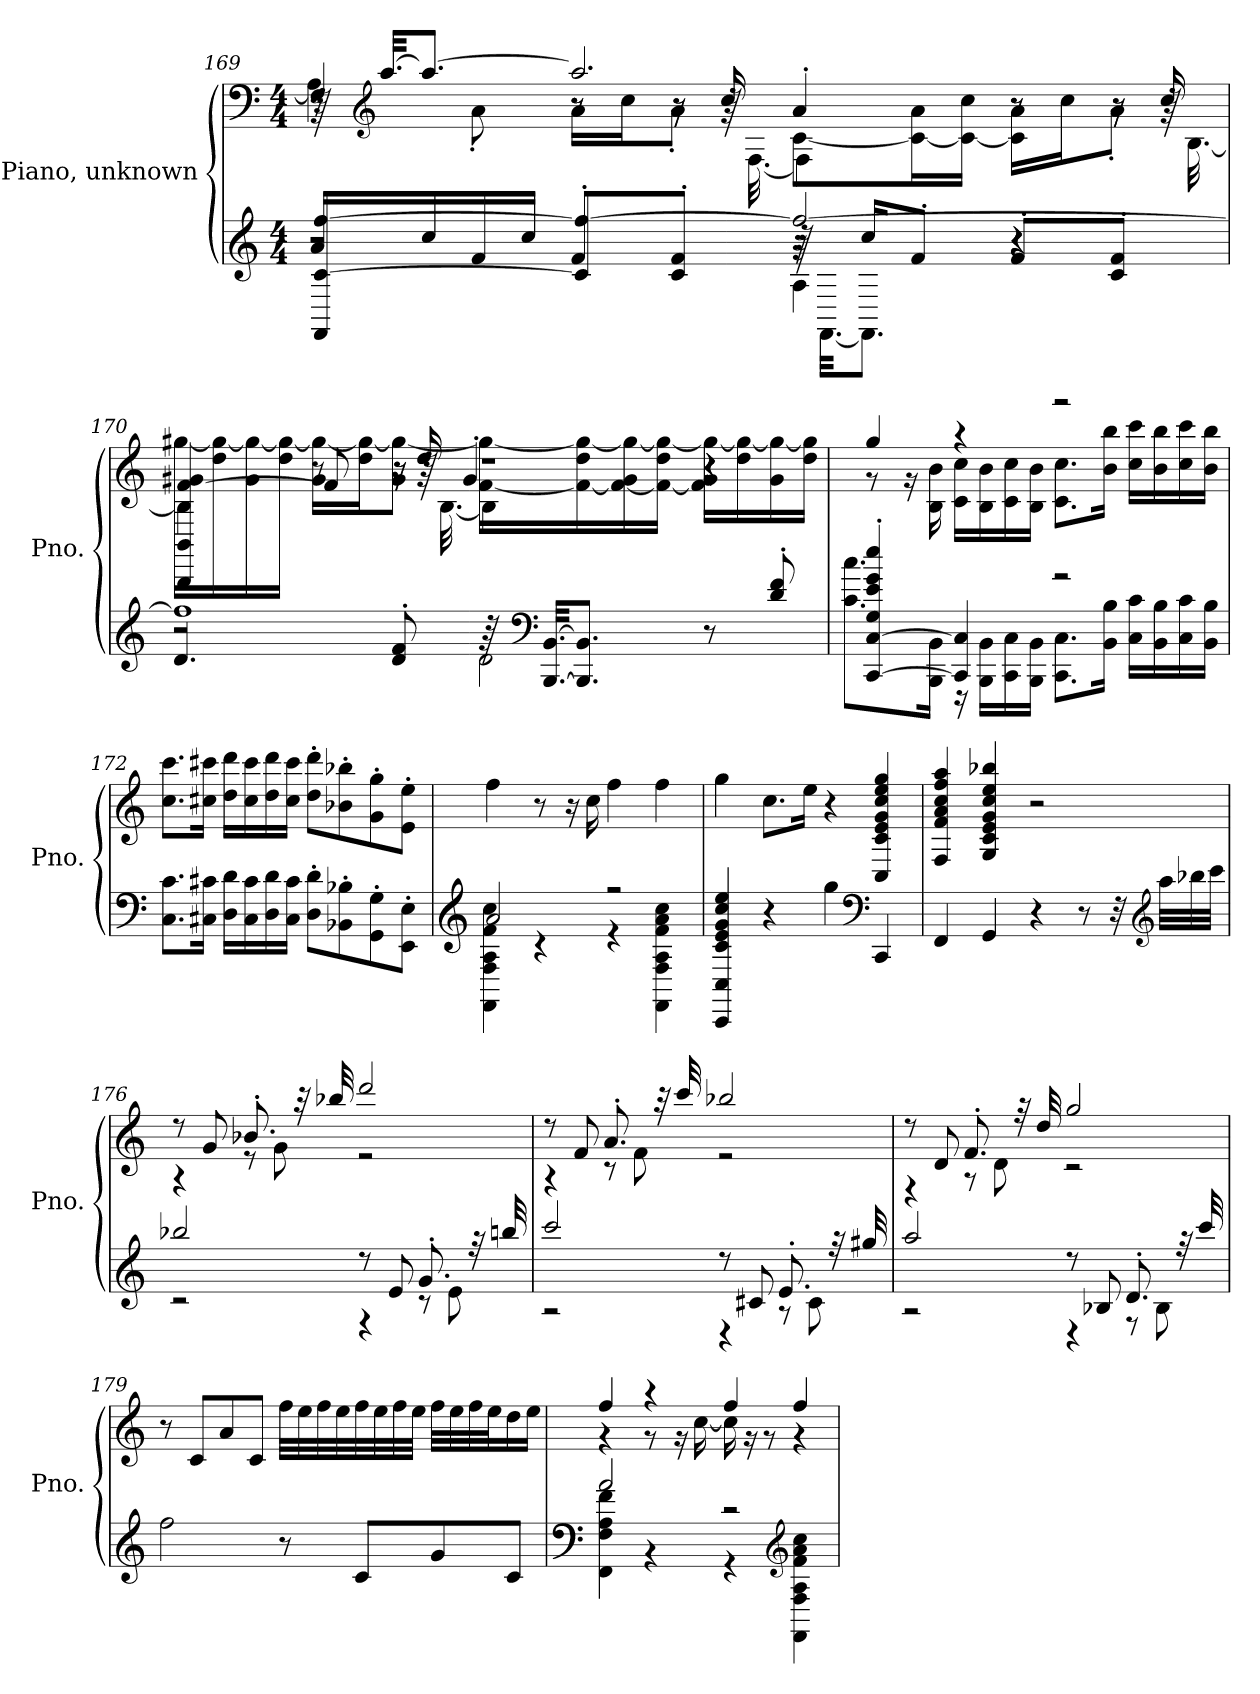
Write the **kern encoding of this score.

**kern	**kern
*part1	*part1
*staff2	*staff1
*I"Piano, unknown	*
*I'Pno.	*
!!LO:LB:g=z
*clefG2	*clefF4
*k[]	*k[]
*M4/4	*M4/4
=169	=169
*^	*^
*	*^	*	*^
*	*	*^	*	*	*^
16a/LL	2r	4FF/ [4c/ [4ff/	2r	64r	8r	4F/]	4A\
*	*	*	*	*clefG2	*	*	*
.	.	.	.	[32.aa/KKL	.	.	.
16cc/	.	.	.	8.aa/J_	.	.	.
16f/	.	.	.	.	8a'\	.	.
16cc/JJ	.	.	.	.	.	.	.
8f'/L	.	4c/] 4ff/_	.	2.aa/]	16a\LL	8r	8r
.	.	.	.	.	16cc\J	.	.
8c/' 8f/'J	.	.	.	.	8a'\J	16r	16r
.	.	.	.	.	.	16cc/	64r
.	.	.	.	.	.	.	[32.F\
16r	4A\	2ff/_	64r	.	[8c\L	4a'/	4F\]
.	.	.	[32.FF\KKL	.	.	.	.
16cc/KL	.	.	8.FF\J]	.	.	.	.
8f'/J	.	.	.	.	16c\_ 16a\L	.	.
.	.	.	.	.	16c\_ 16cc\JJ	.	.
8f'/L	4r	.	4r	.	16c\] 16a\LL	8r	8r
.	.	.	.	.	16cc\J	.	.
8c/' 8f/'J	.	.	.	.	8a'\J	16r	16r
.	.	.	.	.	.	16cc/	64r
.	.	.	.	.	.	.	[32.B\
*	*	*v	*v	*	*	*	*
!!LO:LB:g=z	!!	!!	!!
=170	=170	=170	=170	=170	=170	=170
4.d/	2r	1ff]	1r	[16gg#X\LL	4BBB/ 4BB/ [4f/ 4g#X/	4B\]
.	.	.	.	16dd\ 16gg#\_	.	.
.	.	.	.	16g#\ 16gg#\_	.	.
.	.	.	.	16dd\ 16gg#\_JJ	.	.
.	.	.	.	16g#\ 16gg#\_LL	8f/]	8r
.	.	.	.	16dd\ 16gg#\_J	.	.
8d/' 8f/'	.	.	.	8g#\ 8gg#\_J	16r	16r
.	.	.	.	.	16dd/	64r
.	.	.	.	.	.	[32.B\
64r	2d\	.	.	[16f\ 16gg#\_LL	4g#'/	4B\]
*clefF4	*	*	*	*	*	*
[32.BBB/ [32.BB/KKL	.	.	.	.	.	.
8.BBB/] 8.BB/]J	.	.	.	16f\_ 16dd\ 16gg#\_	.	.
.	.	.	.	16f\_ 16g#\ 16gg#\_	.	.
.	.	.	.	16f\_ 16dd\ 16gg#\_JJ	.	.
8r	.	.	.	16f\] 16g#\ 16gg#\_LL	4r	4r
.	.	.	.	16dd\ 16gg#\_	.	.
8d/' 8f/'	.	.	.	16g#\ 16gg#\_	.	.
.	.	.	.	16dd\ 16gg#\]JJ	.	.
*	*v	*v	*	*	*	*
*	*	*	*v	*v	*v
!!LO:LB:g=z
=171	=171	=171	=171
[4CC/' [4C/' 4G/' 4e/' 4g/' 4ee/'	8.c\ 8.cc\L	4gg/	8r
.	.	.	16r
.	16BBB\ 16BB\Jk	.	16B\ 16b\
4CC/] 4C/]	16r	4r	16c\ 16cc\LL
.	16BBB\ 16BB\LL	.	16B\ 16b\
.	16CC\ 16C\	.	16c\ 16cc\
.	16BBB\ 16BB\JJ	.	16B\ 16b\JJ
2r	8.CC\ 8.C\L	2r	8.c\ 8.cc\L
.	16BB\ 16B\Jk	.	16b\ 16bb\Jk
.	16C\ 16c\LL	.	16cc\ 16ccc\LL
.	16BB\ 16B\	.	16b\ 16bb\
.	16C\ 16c\	.	16cc\ 16ccc\
.	16BB\ 16B\JJ	.	16b\ 16bb\JJ
*v	*v	*	*
*	*v	*v
=172	=172
8.C\ 8.c\L	8.cc\ 8.ccc\L
16C#X\ 16c#X\Jk	16cc#X\ 16ccc#X\Jk
16D\ 16d\LL	16dd\ 16ddd\LL
16C#\ 16c#\	16cc#\ 16ccc#\
16D\ 16d\	16dd\ 16ddd\
16C#\ 16c#\JJ	16cc#\ 16ccc#\JJ
8D\' 8d\'L	8dd\' 8ddd\'L
8BB-X\' 8B-X\'	8b-X\' 8bb-X\'
8GG\' 8G\'	8g\' 8gg\'
8EE\' 8E\'J	8e\' 8ee\'J
=173	=173
*clefG2	*
*^	*
2a/	4FF\ 4F\ 4A\ 4f\ 4cc\	4ff\
.	4r	8r
.	.	16r
.	.	16cc\
2r	4r	4ff\
.	4FF\ 4F\ 4A\ 4f\ 4a\ 4cc\	4ff\
*v	*v	*
!!LO:LB:g=z
=174	=174
4CC/ 4C/ 4c/ 4e/ 4g/ 4cc/ 4ee/	4gg\
4r	8.cc\L
.	16ee\Jk
4gg\	4r
*clefF4	*
4CC/	4C/ 4c/ 4e/ 4g/ 4cc/ 4ee/ 4gg/
=175	=175
4FF/	4F/ 4f/ 4a/ 4cc/ 4ff/ 4aa/
4GG/	4G/ 4c/ 4e/ 4g/ 4cc/ 4ee/ 4bb-X/
4r	2r
8r	.
32r	.
*clefG2	*
32aa\LLL	.
32bb-X\	.
32ccc\JJJ	.
=176	=176
*^	*^
2bb-X/	2r	8r	4r
.	.	8g/	.
.	.	8.b-X'/	8r
.	.	.	8g\
.	.	32r	.
.	.	32bb-X/	.
8r	4r	2ddd/	2r
8e/	.	.	.
8.g'/	8r	.	.
.	8e\	.	.
32r	.	.	.
32bbn/	.	.	.
!!LO:PB:g=z	!!
=177	=177	=177	=177
2ccc/	2r	8r	4r
.	.	8f/	.
.	.	8.a'/	8r
.	.	.	8f\
.	.	32r	.
.	.	32ccc/	.
8r	4r	2bb-X/	2r
8c#X/	.	.	.
8.e'/	8r	.	.
.	8c#\	.	.
32r	.	.	.
32gg#X/	.	.	.
=178	=178	=178	=178
2aa/	2r	8r	4r
.	.	8d/	.
.	.	8.f'/	8r
.	.	.	8d\
.	.	32r	.
.	.	32dd/	.
8r	4r	2gg/	2r
8B-X/	.	.	.
8.d'/	8r	.	.
.	8B-\	.	.
32r	.	.	.
32ccc/	.	.	.
*v	*v	*	*
*	*v	*v
!!LO:LB:g=z
=179	=179
2ff\	8r
.	8c/L
.	8a/
.	8c/J
8r	32ff\LLL
.	32ee\
.	32ff\
.	32ee\
8c/L	32ff\
.	32ee\
.	32ff\
.	32ee\JJJ
8g/	32ff\LLL
.	32ee\
.	32ff\
.	32ee\J
8c/J	16dd\
.	16ee\JJ
=180	=180
*clefF4	*
*^	*^
2a/	4FF\ 4F\ 4A\ 4f\	4ff/	4r
.	4r	4r	8r
.	.	.	16r
.	.	.	[16cc\
2r	4r	4ff/	16cc\]
.	.	.	16r
.	.	.	8r
*clefG2	*	*	*
.	4FF\ 4F\ 4A\ 4f\ 4a\ 4cc\	4ff/	4r
*v	*v	*	*
*	*v	*v
=	=
*-	*-
